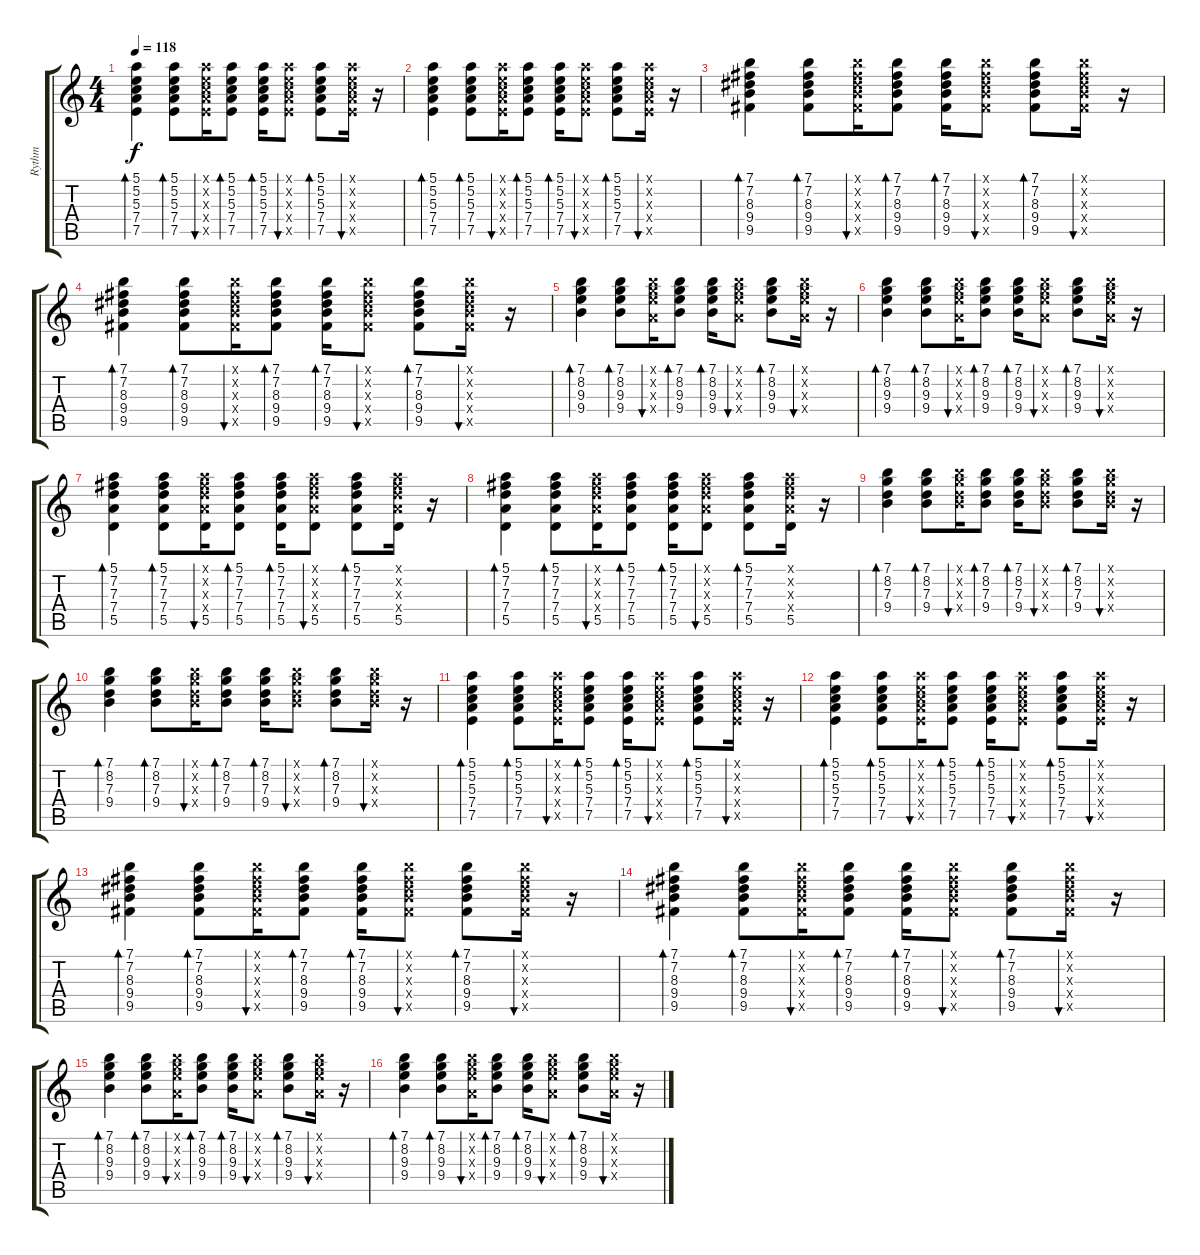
\track ("Rythm" "Rythm") {instrument acousticguitarsteel}
\staff {score tabs}
\tuning (E4 B3 G3 D3 A2 E2) {hide}
\ts (4 4)
\tempo 118
\clef g2
\ks c
(5.1 5.2 5.3 7.4 7.5).4{bd 60 dy f} (5.1 5.2 5.3 7.4 7.5).8{bd 60} (5.1{x} 5.2{x} 5.3{x} 7.4{x} 7.5{x}).16{bu 60} (5.1 5.2 5.3 7.4 7.5).8{bd 60} (5.1 5.2 5.3 7.4 7.5).16{bd 60} (5.1{x} 5.2{x} 5.3{x} 7.4{x} 7.5{x}).8{bu 60} (5.1 5.2 5.3 7.4 7.5).8{bd 60} (5.1{x} 5.2{x} 5.3{x} 7.4{x} 7.5{x}).16{bu 60} r.16 |
(5.1 5.2 5.3 7.4 7.5).4{bd 60} (5.1 5.2 5.3 7.4 7.5).8{bd 60} (5.1{x} 5.2{x} 5.3{x} 7.4{x} 7.5{x}).16{bu 60} (5.1 5.2 5.3 7.4 7.5).8{bd 60} (5.1 5.2 5.3 7.4 7.5).16{bd 60} (5.1{x} 5.2{x} 5.3{x} 7.4{x} 7.5{x}).8{bu 60} (5.1 5.2 5.3 7.4 7.5).8{bd 60} (5.1{x} 5.2{x} 5.3{x} 7.4{x} 7.5{x}).16{bu 60} r.16 |
(7.1 7.2 8.3 9.4 9.5).4{bd 60} (7.1 7.2 8.3 9.4 9.5).8{bd 60} (7.1{x} 7.2{x} 8.3{x} 9.4{x} 9.5{x}).16{bu 60} (7.1 7.2 8.3 9.4 9.5).8{bd 60} (7.1 7.2 8.3 9.4 9.5).16{bd 60} (7.1{x} 7.2{x} 8.3{x} 9.4{x} 9.5{x}).8{bu 60} (7.1 7.2 8.3 9.4 9.5).8{bd 60} (7.1{x} 7.2{x} 8.3{x} 9.4{x} 9.5{x}).16{bu 60} r.16 |
(7.1 7.2 8.3 9.4 9.5).4{bd 60} (7.1 7.2 8.3 9.4 9.5).8{bd 60} (7.1{x} 7.2{x} 8.3{x} 9.4{x} 9.5{x}).16{bu 60} (7.1 7.2 8.3 9.4 9.5).8{bd 60} (7.1 7.2 8.3 9.4 9.5).16{bd 60} (7.1{x} 7.2{x} 8.3{x} 9.4{x} 9.5{x}).8{bu 60} (7.1 7.2 8.3 9.4 9.5).8{bd 60} (7.1{x} 7.2{x} 8.3{x} 9.4{x} 9.5{x}).16{bu 60} r.16 |
(7.1 8.2 9.3 9.4).4{bd 60} (7.1 8.2 9.3 9.4).8{bd 60} (7.1{x} 8.2{x} 9.3{x} 7.4{x}).16{bu 60} (7.1 8.2 9.3 9.4).8{bd 60} (7.1 8.2 9.3 9.4).16{bd 60} (7.1{x} 8.2{x} 9.3{x} 7.4{x}).8{bu 60} (7.1 8.2 9.3 9.4).8{bd 60} (7.1{x} 8.2{x} 9.3{x} 7.4{x}).16{bu 60} r.16 |
(7.1 8.2 9.3 9.4).4{bd 60} (7.1 8.2 9.3 9.4).8{bd 60} (7.1{x} 8.2{x} 9.3{x} 7.4{x}).16{bu 60} (7.1 8.2 9.3 9.4).8{bd 60} (7.1 8.2 9.3 9.4).16{bd 60} (7.1{x} 8.2{x} 9.3{x} 7.4{x}).8{bu 60} (7.1 8.2 9.3 9.4).8{bd 60} (7.1{x} 8.2{x} 9.3{x} 7.4{x}).16{bu 60} r.16 |
(5.1 7.2 7.3 7.4 5.5).4{bd 60} (5.1 7.2 7.3 7.4 5.5).8{bd 60} (5.1{x} 7.2{x} 7.3{x} 7.4{x} 5.5).16{bu 60} (5.1 7.2 7.3 7.4 5.5).8{bd 60} (5.1 7.2 7.3 7.4 5.5).16{bd 60} (5.1{x} 7.2{x} 7.3{x} 7.4{x} 5.5).8{bu 60} (5.1 7.2 7.3 7.4 5.5).8{bd 60} (5.1{x} 7.2{x} 7.3{x} 7.4{x} 5.5).16 r.16 |
(5.1 7.2 7.3 7.4 5.5).4{bd 60} (5.1 7.2 7.3 7.4 5.5).8{bd 60} (5.1{x} 7.2{x} 7.3{x} 7.4{x} 5.5).16{bu 60} (5.1 7.2 7.3 7.4 5.5).8{bd 60} (5.1 7.2 7.3 7.4 5.5).16{bd 60} (5.1{x} 7.2{x} 7.3{x} 7.4{x} 5.5).8{bu 60} (5.1 7.2 7.3 7.4 5.5).8{bd 60} (5.1{x} 7.2{x} 7.3{x} 7.4{x} 5.5).16 r.16 |
(7.1 8.2 7.3 9.4).4{bd 60} (7.1 8.2 7.3 9.4).8{bd 60} (7.1{x} 8.2{x} 7.3{x} 9.4{x}).16{bu 60} (7.1 8.2 7.3 9.4).8{bd 60} (7.1 8.2 7.3 9.4).16{bd 60} (7.1{x} 8.2{x} 7.3{x} 9.4{x}).8{bu 60} (7.1 8.2 7.3 9.4).8{bd 60} (7.1{x} 8.2{x} 7.3{x} 9.4{x}).16{bu 60} r.16 |
(7.1 8.2 7.3 9.4).4{bd 60} (7.1 8.2 7.3 9.4).8{bd 60} (7.1{x} 8.2{x} 7.3{x} 9.4{x}).16{bu 60} (7.1 8.2 7.3 9.4).8{bd 60} (7.1 8.2 7.3 9.4).16{bd 60} (7.1{x} 8.2{x} 7.3{x} 9.4{x}).8{bu 60} (7.1 8.2 7.3 9.4).8{bd 60} (7.1{x} 8.2{x} 7.3{x} 9.4{x}).16{bu 60} r.16 |
(5.1 5.2 5.3 7.4 7.5).4{bd 60} (5.1 5.2 5.3 7.4 7.5).8{bd 60} (5.1{x} 5.2{x} 5.3{x} 7.4{x} 7.5{x}).16{bu 60} (5.1 5.2 5.3 7.4 7.5).8{bd 60} (5.1 5.2 5.3 7.4 7.5).16{bd 60} (5.1{x} 5.2{x} 5.3{x} 7.4{x} 7.5{x}).8{bu 60} (5.1 5.2 5.3 7.4 7.5).8{bd 60} (5.1{x} 5.2{x} 5.3{x} 7.4{x} 7.5{x}).16{bu 60} r.16 |
(5.1 5.2 5.3 7.4 7.5).4{bd 60} (5.1 5.2 5.3 7.4 7.5).8{bd 60} (5.1{x} 5.2{x} 5.3{x} 7.4{x} 7.5{x}).16{bu 60} (5.1 5.2 5.3 7.4 7.5).8{bd 60} (5.1 5.2 5.3 7.4 7.5).16{bd 60} (5.1{x} 5.2{x} 5.3{x} 7.4{x} 7.5{x}).8{bu 60} (5.1 5.2 5.3 7.4 7.5).8{bd 60} (5.1{x} 5.2{x} 5.3{x} 7.4{x} 7.5{x}).16{bu 60} r.16 |
(7.1 7.2 8.3 9.4 9.5).4{bd 60} (7.1 7.2 8.3 9.4 9.5).8{bd 60} (7.1{x} 7.2{x} 8.3{x} 9.4{x} 9.5{x}).16{bu 60} (7.1 7.2 8.3 9.4 9.5).8{bd 60} (7.1 7.2 8.3 9.4 9.5).16{bd 60} (7.1{x} 7.2{x} 8.3{x} 9.4{x} 9.5{x}).8{bu 60} (7.1 7.2 8.3 9.4 9.5).8{bd 60} (7.1{x} 7.2{x} 8.3{x} 9.4{x} 9.5{x}).16{bu 60} r.16 |
(7.1 7.2 8.3 9.4 9.5).4{bd 60} (7.1 7.2 8.3 9.4 9.5).8{bd 60} (7.1{x} 7.2{x} 8.3{x} 9.4{x} 9.5{x}).16{bu 60} (7.1 7.2 8.3 9.4 9.5).8{bd 60} (7.1 7.2 8.3 9.4 9.5).16{bd 60} (7.1{x} 7.2{x} 8.3{x} 9.4{x} 9.5{x}).8{bu 60} (7.1 7.2 8.3 9.4 9.5).8{bd 60} (7.1{x} 7.2{x} 8.3{x} 9.4{x} 9.5{x}).16{bu 60} r.16 |
(7.1 8.2 9.3 9.4).4{bd 60} (7.1 8.2 9.3 9.4).8{bd 60} (7.1{x} 8.2{x} 9.3{x} 7.4{x}).16{bu 60} (7.1 8.2 9.3 9.4).8{bd 60} (7.1 8.2 9.3 9.4).16{bd 60} (7.1{x} 8.2{x} 9.3{x} 7.4{x}).8{bu 60} (7.1 8.2 9.3 9.4).8{bd 60} (7.1{x} 8.2{x} 9.3{x} 7.4{x}).16{bu 60} r.16 |
(7.1 8.2 9.3 9.4).4{bd 60} (7.1 8.2 9.3 9.4).8{bd 60} (7.1{x} 8.2{x} 9.3{x} 7.4{x}).16{bu 60} (7.1 8.2 9.3 9.4).8{bd 60} (7.1 8.2 9.3 9.4).16{bd 60} (7.1{x} 8.2{x} 9.3{x} 7.4{x}).8{bu 60} (7.1 8.2 9.3 9.4).8{bd 60} (7.1{x} 8.2{x} 9.3{x} 7.4{x}).16{bu 60} r.16
